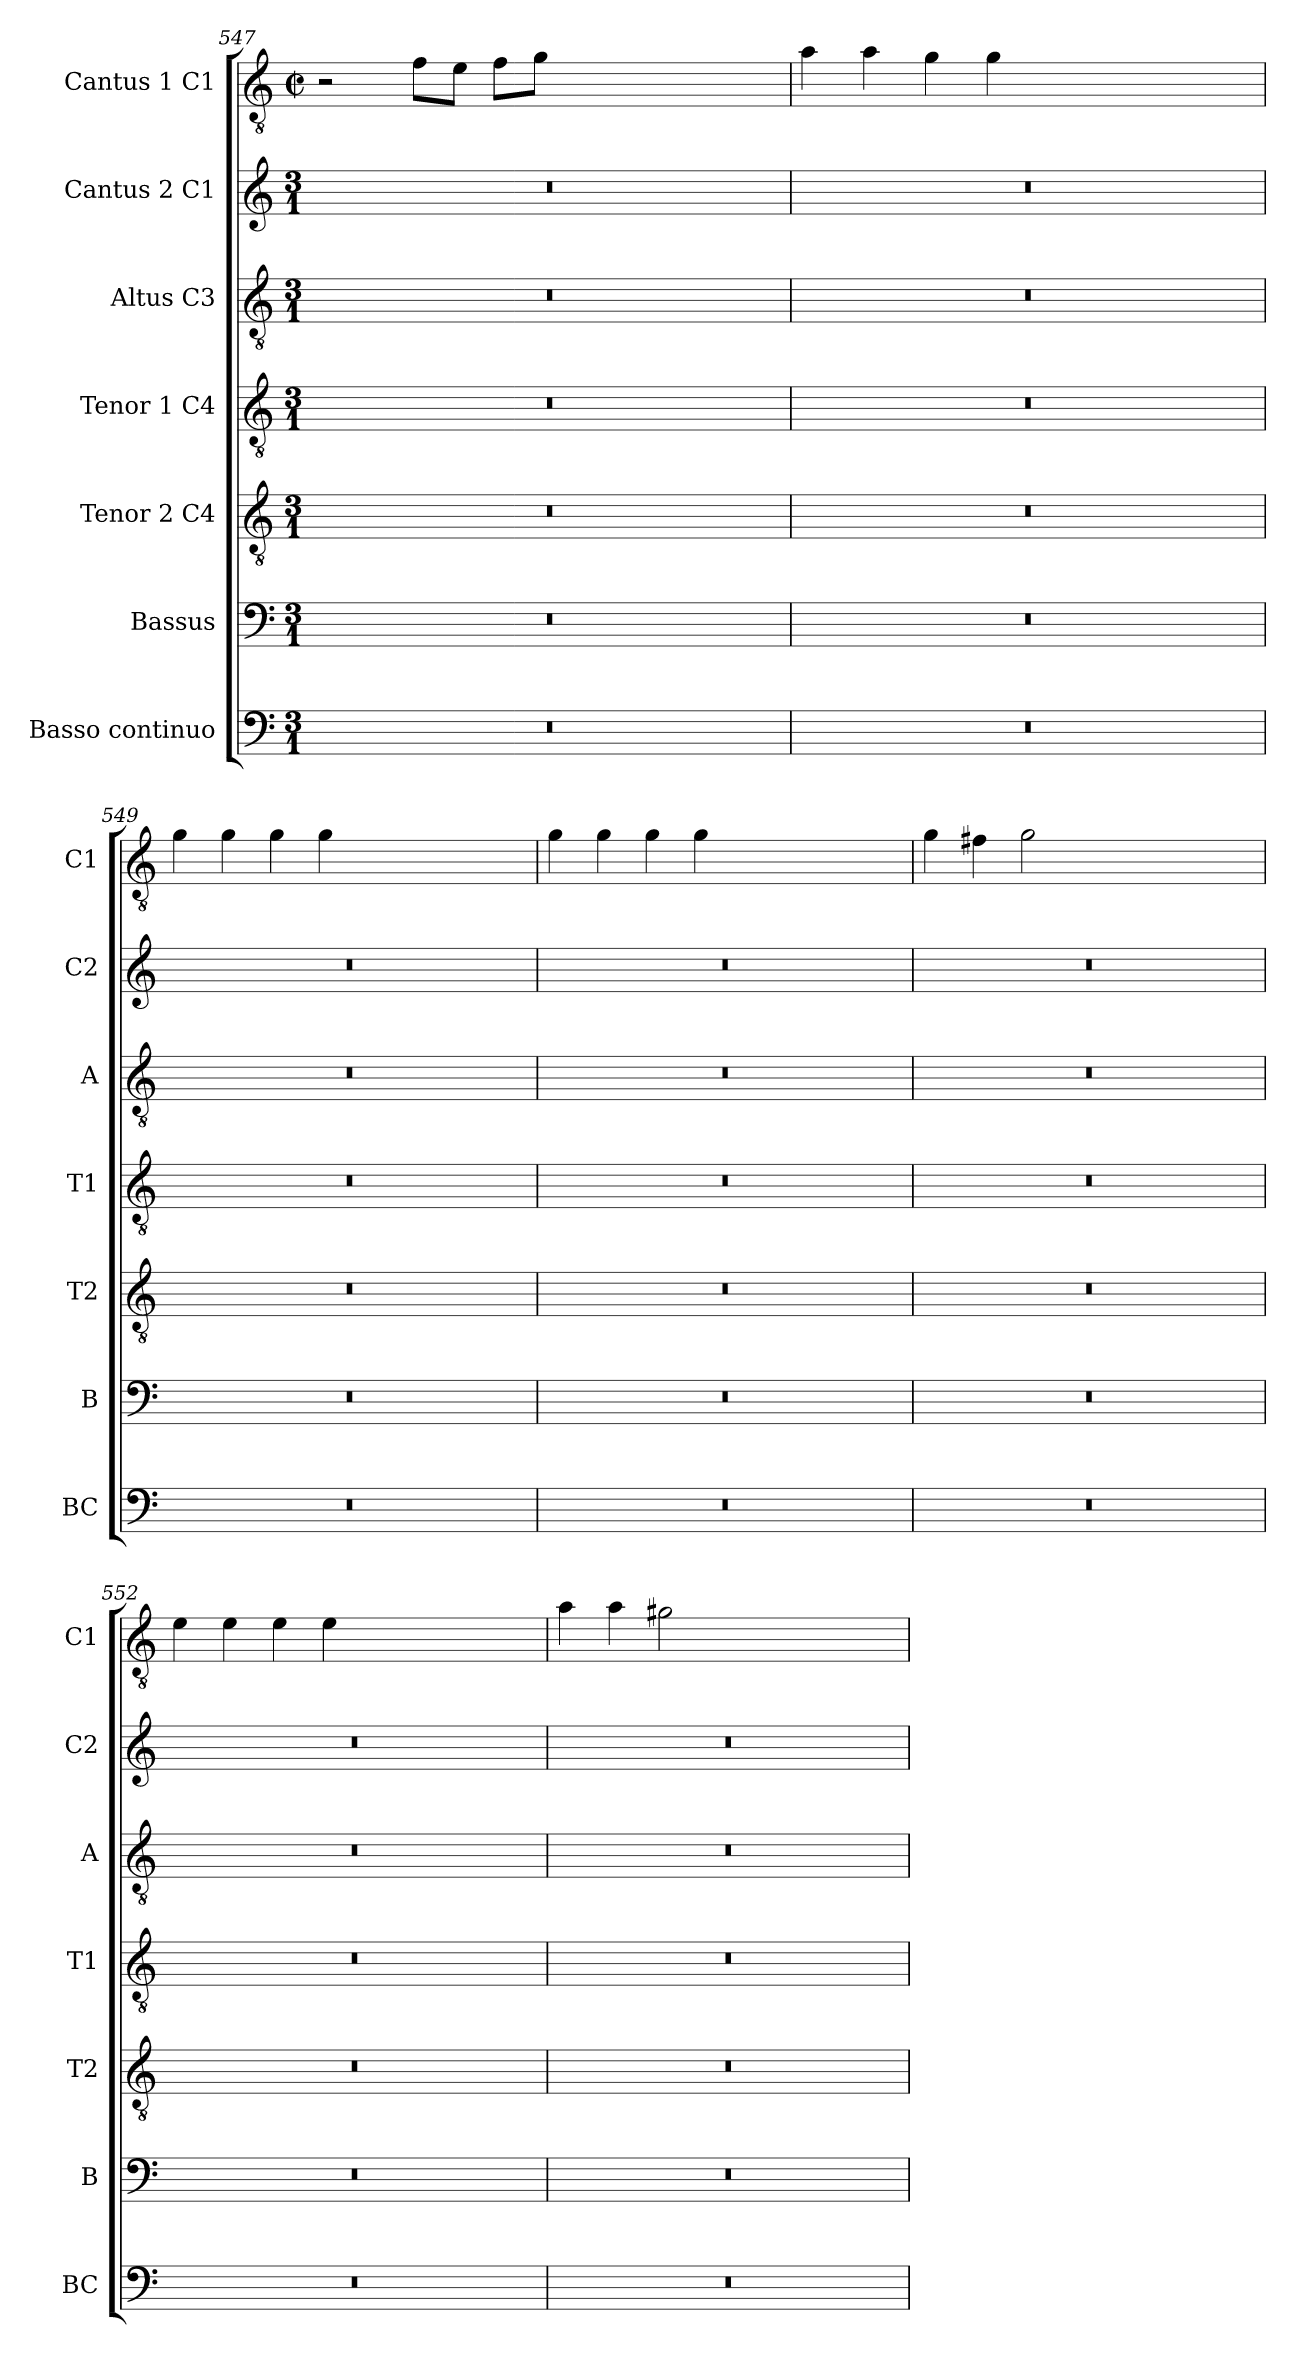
**kern	**kern	**kern	**kern	**kern	**kern	**kern
*part7	*part6	*part5	*part4	*part3	*part2	*part1
*staff7	*staff6	*staff5	*staff4	*staff3	*staff2	*staff1
*I"Basso continuo	*I"Bassus	*I"Tenor 2 C4	*I"Tenor 1 C4	*I"Altus C3	*I"Cantus 2 C1	*I"Cantus 1 C1
*I'BC	*I'B	*I'T2	*I'T1	*I'A	*I'C2	*I'C1
*clefF4	*clefF4	*clefGv2	*clefGv2	*clefGv2	*clefG2	*clefGv2
*ITrd7c12	*	*	*	*	*	*
*k[]	*k[]	*k[]	*k[]	*k[]	*k[]	*k[]
*C:	*C:	*C:	*C:	*C:	*C:	*C:
*M3/1	*M3/1	*M3/1	*M3/1	*M3/1	*M3/1	*M2/2
*	*	*	*	*	*	*met(c|)
=547	=547	=547	=547	=547	=547	=547
0.r	0.r	0.r	0.r	0.r	0.r	2r
.	.	.	.	.	.	8f\L
.	.	.	.	.	.	8e\J
.	.	.	.	.	.	8f\L
.	.	.	.	.	.	8g\J
.	.	.	.	.	.	0ryy
=548	=548	=548	=548	=548	=548	=548
0.r	0.r	0.r	0.r	0.r	0.r	4a\
.	.	.	.	.	.	4a\
.	.	.	.	.	.	4g\
.	.	.	.	.	.	4g\
.	.	.	.	.	.	0ryy
!!LO:LB:g=z
=549	=549	=549	=549	=549	=549	=549
0.r	0.r	0.r	0.r	0.r	0.r	4g\
.	.	.	.	.	.	4g\
.	.	.	.	.	.	4g\
.	.	.	.	.	.	4g\
.	.	.	.	.	.	0ryy
=550	=550	=550	=550	=550	=550	=550
0.r	0.r	0.r	0.r	0.r	0.r	4g\
.	.	.	.	.	.	4g\
.	.	.	.	.	.	4g\
.	.	.	.	.	.	4g\
.	.	.	.	.	.	0ryy
=551	=551	=551	=551	=551	=551	=551
0.r	0.r	0.r	0.r	0.r	0.r	4g\
.	.	.	.	.	.	4f#X\
.	.	.	.	.	.	2g\
.	.	.	.	.	.	0ryy
=552	=552	=552	=552	=552	=552	=552
0.r	0.r	0.r	0.r	0.r	0.r	4e\
.	.	.	.	.	.	4e\
.	.	.	.	.	.	4e\
.	.	.	.	.	.	4e\
.	.	.	.	.	.	0ryy
=553	=553	=553	=553	=553	=553	=553
0.r	0.r	0.r	0.r	0.r	0.r	4a\
.	.	.	.	.	.	4a\
.	.	.	.	.	.	2g#X\
.	.	.	.	.	.	0ryy
=	=	=	=	=	=	=
*-	*-	*-	*-	*-	*-	*-
